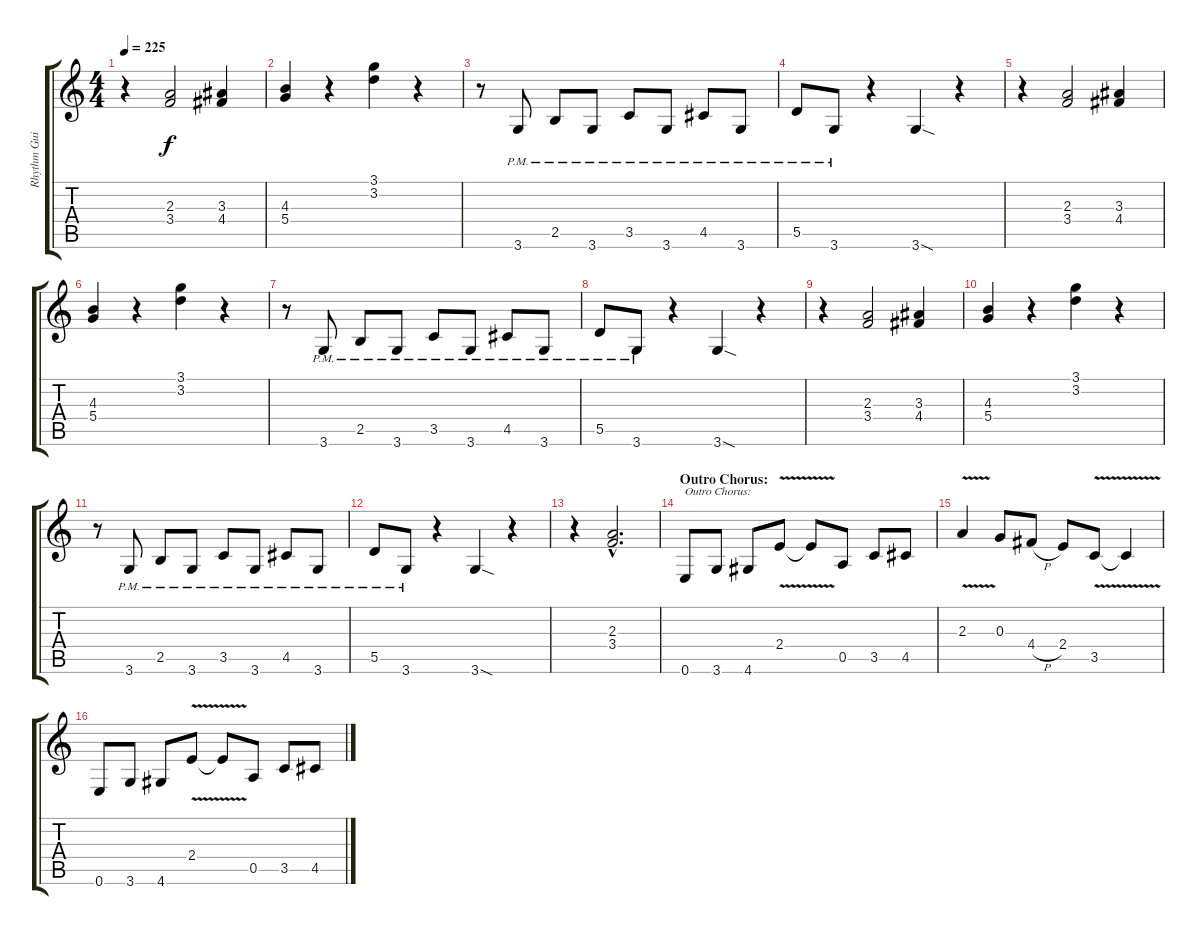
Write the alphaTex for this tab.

\track ("Rhythm Guitar 1" "Rhythm Gui") {instrument distortionguitar}
\staff {score tabs}
\tuning (E4 B3 G3 D3 A2 E2) {hide}
\ts (4 4)
\tempo 225
\clef g2
\ks c
r.4{dy f} (2.3 3.4).2 (3.3 4.4).4 |
(4.3 5.4).4 r.4 (3.1 3.2).4 r.4 |
r.8 3.6{pm}.8 2.5{pm}.8 3.6{pm}.8 3.5{pm}.8 3.6{pm}.8 4.5{pm}.8 3.6{pm}.8 |
5.5{pm}.8 3.6{pm}.8 r.4 3.6{sod}.4 r.4 |
r.4 (2.3 3.4).2 (3.3 4.4).4 |
(4.3 5.4).4 r.4 (3.1 3.2).4 r.4 |
r.8 3.6{pm}.8 2.5{pm}.8 3.6{pm}.8 3.5{pm}.8 3.6{pm}.8 4.5{pm}.8 3.6{pm}.8 |
5.5{pm}.8 3.6{pm}.8 r.4 3.6{sod}.4 r.4 |
r.4 (2.3 3.4).2 (3.3 4.4).4 |
(4.3 5.4).4 r.4 (3.1 3.2).4 r.4 |
r.8 3.6{pm}.8 2.5{pm}.8 3.6{pm}.8 3.5{pm}.8 3.6{pm}.8 4.5{pm}.8 3.6{pm}.8 |
5.5{pm}.8 3.6{pm}.8 r.4 3.6{sod}.4 r.4 |
r.4 (2.3{hac} 3.4{hac}).2{d} |
\section ("" "Outro Chorus:")
0.6.8{txt "Outro Chorus:"} 3.6.8 4.6.8 2.4{v}.8 2.4{t}.8 0.5.8 3.5.8 4.5.8 |
2.3{v}.4 0.3.8 4.4{h}.8 2.4.8 3.5{v}.8 3.5{t}.4 |
0.6.8 3.6.8 4.6.8 2.4{v}.8 2.4{t}.8 0.5.8 3.5.8 4.5.8
